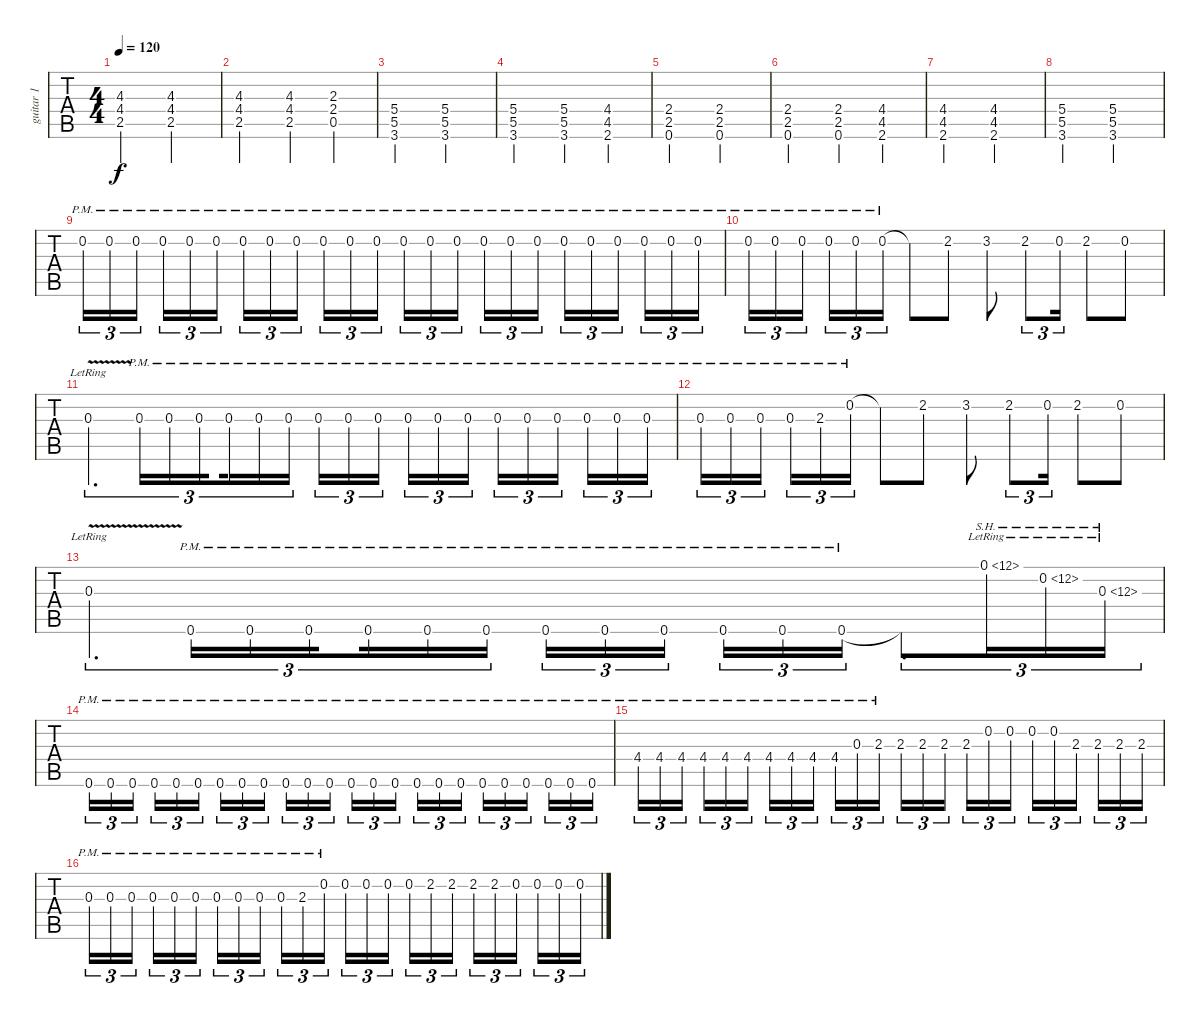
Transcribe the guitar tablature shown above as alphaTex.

\track ("guitar 1" "guitar 1") {instrument distortionguitar}
\staff {tabs}
\tuning (D4 A3 F3 C3 G2 D2) {hide}
\ts (4 4)
\tempo 120
\clef g2
\ks eminor
(4.3 4.4 2.5).2{dy f} (4.3 4.4 2.5).2 |
(4.3 4.4 2.5).2 (4.3 4.4 2.5).4 (2.3 2.4 0.5).4 |
(5.4 5.5 3.6).2 (5.4 5.5 3.6).2 |
(5.4 5.5 3.6).2 (5.4 5.5 3.6).4 (4.4 4.5 2.6).4 |
(2.4 2.5 0.6).2 (2.4 2.5 0.6).2 |
(2.4 2.5 0.6).2 (2.4 2.5 0.6).4 (4.4 4.5 2.6).4 |
(4.4 4.5 2.6).2 (4.4 4.5 2.6).2 |
(5.4 5.5 3.6).2 (5.4 5.5 3.6).2 |
0.2{pm}.16{tu (3 2)} 0.2{pm}.16{tu (3 2)} 0.2{pm}.16{tu (3 2) beam splitsecondary} 0.2{pm}.16{tu (3 2)} 0.2{pm}.16{tu (3 2)} 0.2{pm}.16{tu (3 2)} 0.2{pm}.16{tu (3 2)} 0.2{pm}.16{tu (3 2)} 0.2{pm}.16{tu (3 2) beam splitsecondary} 0.2{pm}.16{tu (3 2)} 0.2{pm}.16{tu (3 2)} 0.2{pm}.16{tu (3 2)} 0.2{pm}.16{tu (3 2)} 0.2{pm}.16{tu (3 2)} 0.2{pm}.16{tu (3 2) beam splitsecondary} 0.2{pm}.16{tu (3 2)} 0.2{pm}.16{tu (3 2)} 0.2{pm}.16{tu (3 2)} 0.2{pm}.16{tu (3 2)} 0.2{pm}.16{tu (3 2)} 0.2{pm}.16{tu (3 2) beam splitsecondary} 0.2{pm}.16{tu (3 2)} 0.2{pm}.16{tu (3 2)} 0.2{pm}.16{tu (3 2)} |
0.2{pm}.16{tu (3 2)} 0.2{pm}.16{tu (3 2)} 0.2{pm}.16{tu (3 2) beam splitsecondary} 0.2{pm}.16{tu (3 2)} 0.2{pm}.16{tu (3 2)} 0.2{pm}.16{tu (3 2)} 0.2{t}.8 2.2.8 3.2.8 2.2.8{tu (3 2)} 0.2.16{tu (3 2)} 2.2.8 0.2.8 |
0.3{v lr}.4{d tu (3 2)} 0.3{pm}.16{tu (3 2)} 0.3{pm}.16{tu (3 2)} 0.3{pm}.16{tu (3 2) beam splitsecondary} 0.3{pm}.16{tu (3 2)} 0.3{pm}.16{tu (3 2)} 0.3{pm}.16{tu (3 2)} 0.3{pm}.16{tu (3 2)} 0.3{pm}.16{tu (3 2)} 0.3{pm}.16{tu (3 2) beam splitsecondary} 0.3{pm}.16{tu (3 2)} 0.3{pm}.16{tu (3 2)} 0.3{pm}.16{tu (3 2)} 0.3{pm}.16{tu (3 2)} 0.3{pm}.16{tu (3 2)} 0.3{pm}.16{tu (3 2) beam splitsecondary} 0.3{pm}.16{tu (3 2)} 0.3{pm}.16{tu (3 2)} 0.3{pm}.16{tu (3 2)} |
0.3{pm}.16{tu (3 2)} 0.3{pm}.16{tu (3 2)} 0.3{pm}.16{tu (3 2) beam splitsecondary} 0.3{pm}.16{tu (3 2)} 2.3{pm}.16{tu (3 2)} 0.2{pm}.16{tu (3 2)} 0.2{t}.8 2.2.8 3.2.8 2.2.8{tu (3 2)} 0.2.16{tu (3 2)} 2.2.8 0.2.8 |
0.3{v lr}.4{d tu (3 2)} 0.6{pm}.16{tu (3 2)} 0.6{pm}.16{tu (3 2)} 0.6{pm}.16{tu (3 2) beam splitsecondary} 0.6{pm}.16{tu (3 2)} 0.6{pm}.16{tu (3 2)} 0.6{pm}.16{tu (3 2)} 0.6{pm}.16{tu (3 2)} 0.6{pm}.16{tu (3 2)} 0.6{pm}.16{tu (3 2) beam splitsecondary} 0.6{pm}.16{tu (3 2)} 0.6{pm}.16{tu (3 2)} 0.6{pm}.16{tu (3 2)} 0.6{t}.8{d tu (3 2)} 0.1{sh 12 lr}.16{tu (3 2)} 0.2{sh 12 lr}.16{tu (3 2)} 0.3{sh 12 lr}.16{tu (3 2)} |
0.6{pm}.16{tu (3 2)} 0.6{pm}.16{tu (3 2)} 0.6{pm}.16{tu (3 2) beam splitsecondary} 0.6{pm}.16{tu (3 2)} 0.6{pm}.16{tu (3 2)} 0.6{pm}.16{tu (3 2)} 0.6{pm}.16{tu (3 2)} 0.6{pm}.16{tu (3 2)} 0.6{pm}.16{tu (3 2) beam splitsecondary} 0.6{pm}.16{tu (3 2)} 0.6{pm}.16{tu (3 2)} 0.6{pm}.16{tu (3 2)} 0.6{pm}.16{tu (3 2)} 0.6{pm}.16{tu (3 2)} 0.6{pm}.16{tu (3 2) beam splitsecondary} 0.6{pm}.16{tu (3 2)} 0.6{pm}.16{tu (3 2)} 0.6{pm}.16{tu (3 2)} 0.6{pm}.16{tu (3 2)} 0.6{pm}.16{tu (3 2)} 0.6{pm}.16{tu (3 2) beam splitsecondary} 0.6{pm}.16{tu (3 2)} 0.6{pm}.16{tu (3 2)} 0.6{pm}.16{tu (3 2)} |
4.4{pm}.16{tu (3 2)} 4.4{pm}.16{tu (3 2)} 4.4{pm}.16{tu (3 2) beam splitsecondary} 4.4{pm}.16{tu (3 2)} 4.4{pm}.16{tu (3 2)} 4.4{pm}.16{tu (3 2)} 4.4{pm}.16{tu (3 2)} 4.4{pm}.16{tu (3 2)} 4.4{pm}.16{tu (3 2) beam splitsecondary} 4.4{pm}.16{tu (3 2)} 0.3{pm}.16{tu (3 2)} 2.3{pm}.16{tu (3 2)} 2.3.16{tu (3 2)} 2.3.16{tu (3 2)} 2.3.16{tu (3 2) beam splitsecondary} 2.3.16{tu (3 2)} 0.2.16{tu (3 2)} 0.2.16{tu (3 2)} 0.2.16{tu (3 2)} 0.2.16{tu (3 2)} 2.3.16{tu (3 2) beam splitsecondary} 2.3.16{tu (3 2)} 2.3.16{tu (3 2)} 2.3.16{tu (3 2)} |
0.3{pm}.16{tu (3 2)} 0.3{pm}.16{tu (3 2)} 0.3{pm}.16{tu (3 2) beam splitsecondary} 0.3{pm}.16{tu (3 2)} 0.3{pm}.16{tu (3 2)} 0.3{pm}.16{tu (3 2)} 0.3{pm}.16{tu (3 2)} 0.3{pm}.16{tu (3 2)} 0.3{pm}.16{tu (3 2) beam splitsecondary} 0.3{pm}.16{tu (3 2)} 2.3{pm}.16{tu (3 2)} 0.2{pm}.16{tu (3 2)} 0.2.16{tu (3 2)} 0.2.16{tu (3 2)} 0.2.16{tu (3 2) beam splitsecondary} 0.2.16{tu (3 2)} 2.2.16{tu (3 2)} 2.2.16{tu (3 2)} 2.2.16{tu (3 2)} 2.2.16{tu (3 2)} 0.2.16{tu (3 2) beam splitsecondary} 0.2.16{tu (3 2)} 0.2.16{tu (3 2)} 0.2.16{tu (3 2)}
